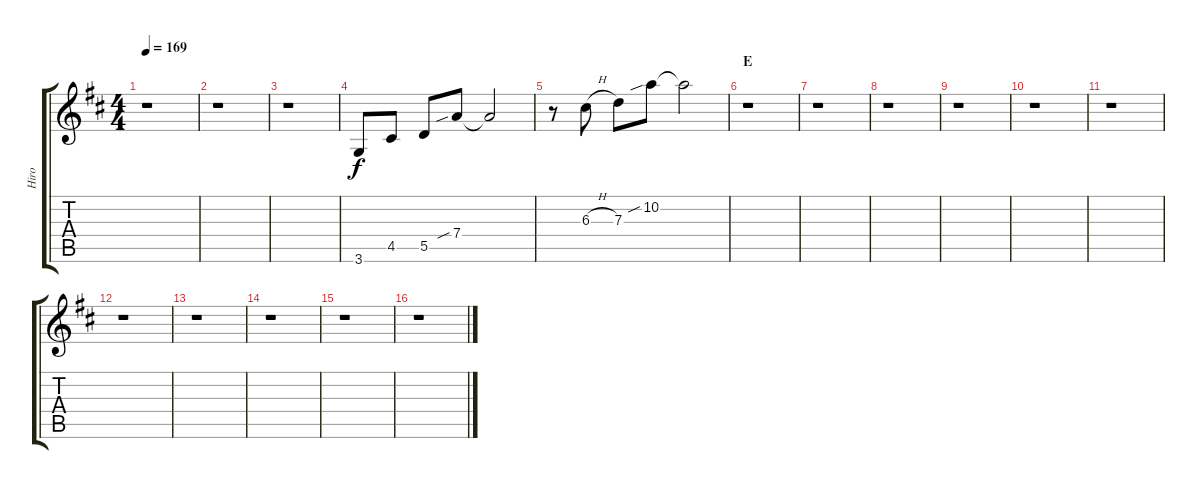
\track ("Hiro" "Hiro") {instrument electricguitarclean}
\staff {score tabs}
\tuning (E4 B3 G3 D3 A2 E2) {hide}
\ts (4 4)
\tempo 169
\clef g2
\ks d
r.1{dy f} |
r.1 |
r.1 |
3.6.8{instrument distortionguitar} 4.5.8 5.5.8 7.4{sib}.8 7.4{t}.2 |
r.8 6.3{h}.8 7.3.8 10.2{sib}.8 10.2{t}.2 |
\section ("" "E")
r.1 |
r.1 |
r.1 |
r.1 |
r.1 |
r.1 |
r.1 |
r.1 |
r.1 |
r.1 |
r.1
